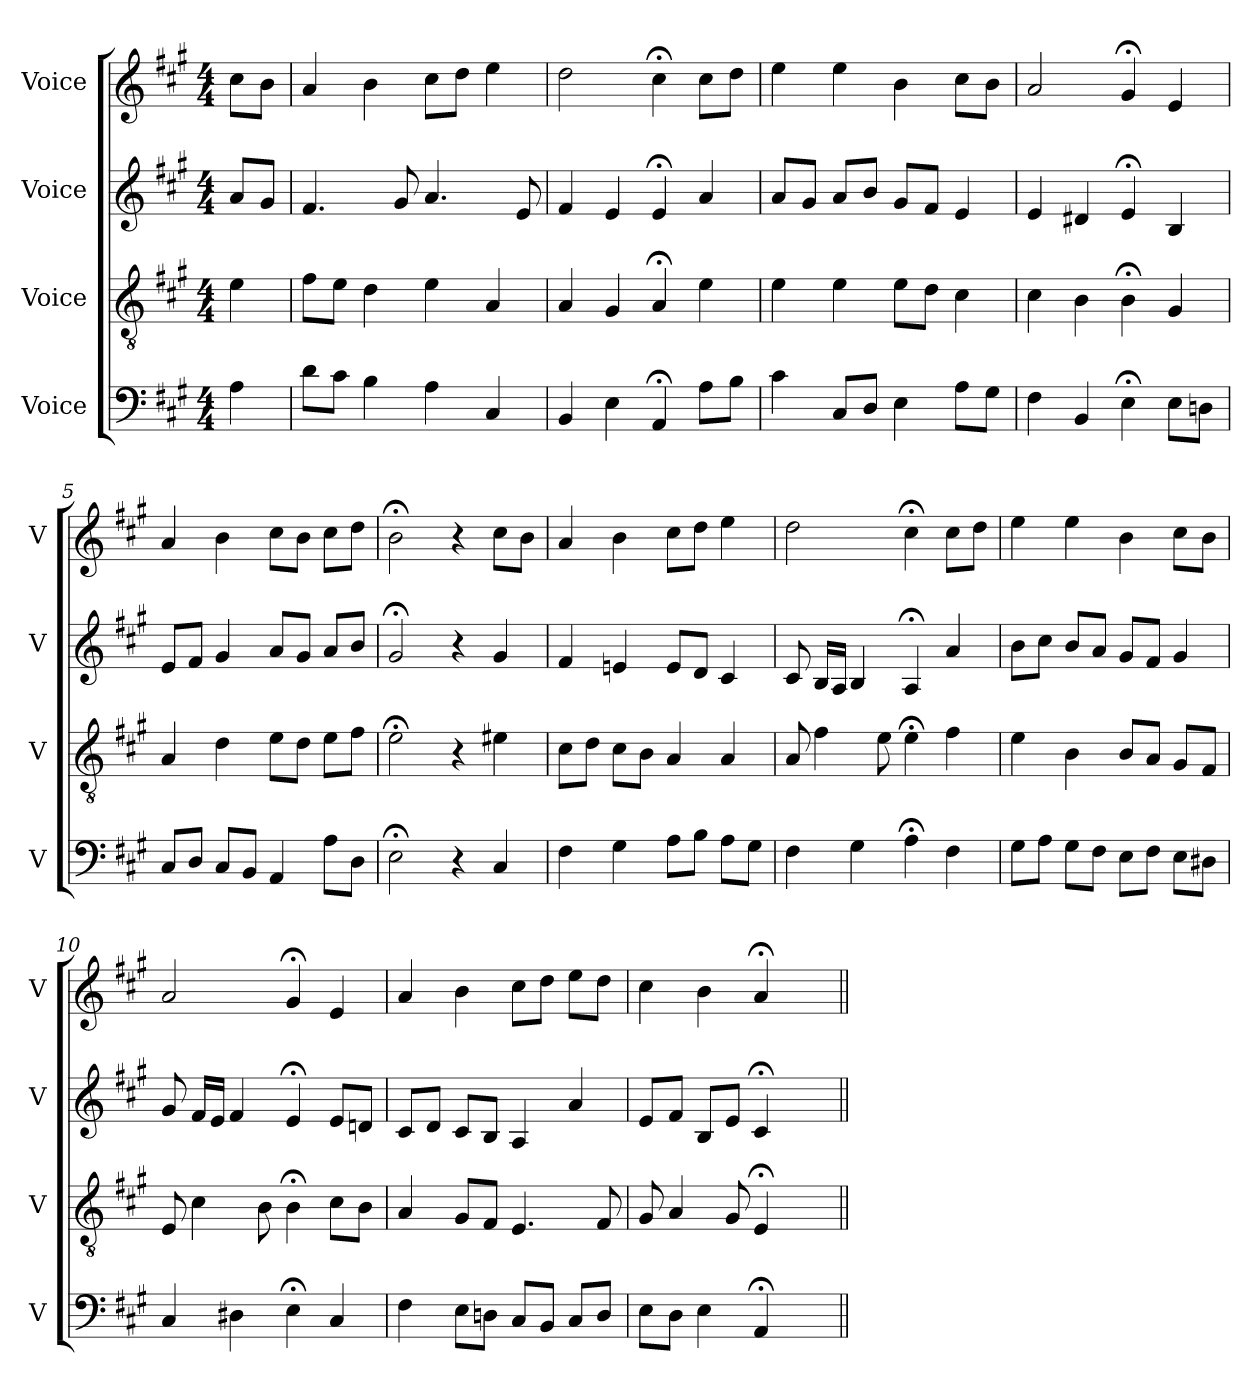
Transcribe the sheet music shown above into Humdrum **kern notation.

**kern	**kern	**kern	**kern
*part4	*part3	*part2	*part1
*staff4	*staff3	*staff2	*staff1
*I"Voice	*I"Voice	*I"Voice	*I"Voice
*I'V	*I'V	*I'V	*I'V
*clefF4	*clefGv2	*clefG2	*clefG2
*k[f#c#g#]	*k[f#c#g#]	*k[f#c#g#]	*k[f#c#g#]
*M4/4	*M4/4	*M4/4	*M4/4
*MM100	*MM100	*MM100	*MM100
=	=	=	=
4A\	4e\	8a/L	8cc#\L
.	.	8g#/J	8b\J
=1	=1	=1	=1
8d\L	8f#\L	4.f#/	4a/
8c#\J	8e\J	.	.
4B\	4d\	.	4b\
.	.	8g#/	.
4A\	4e\	4.a/	8cc#\L
.	.	.	8dd\J
4C#/	4A/	.	4ee\
.	.	8e/	.
=2	=2	=2	=2
4BB/	4A/	4f#/	2dd\
4E\	4G#/	4e/	.
4AA;/	4A;/	4e;/	4cc#;\
8A\L	4e\	4a/	8cc#\L
8B\J	.	.	8dd\J
=3	=3	=3	=3
4c#\	4e\	8a/L	4ee\
.	.	8g#/J	.
8C#/L	4e\	8a/L	4ee\
8D/J	.	8b/J	.
4E\	8e\L	8g#/L	4b\
.	8d\J	8f#/J	.
8A\L	4c#\	4e/	8cc#\L
8G#\J	.	.	8b\J
=4	=4	=4	=4
4F#\	4c#\	4e/	2a/
4BB/	4B\	4d#X/	.
4E;\	4B;\	4e;/	4g#;/
8E\L	4G#/	4B/	4e/
8Dn\J	.	.	.
!!LO:LB:g=z
=5	=5	=5	=5
8C#/L	4A/	8e/L	4a/
8D/J	.	8f#/J	.
8C#/L	4d\	4g#/	4b\
8BB/J	.	.	.
4AA/	8e\L	8a/L	8cc#\L
.	8d\J	8g#/J	8b\J
8A\L	8e\L	8a/L	8cc#\L
8D\J	8f#\J	8b/J	8dd\J
=6	=6	=6	=6
2E;\	2e;\	2g#;/	2b;\
4r	4r	4r	4r
4C#/	4e#X\	4g#/	8cc#\L
.	.	.	8b\J
=7	=7	=7	=7
4F#\	8c#\L	4f#/	4a/
.	8d\J	.	.
4G#\	8c#\L	4en/	4b\
.	8B\J	.	.
8A\L	4A/	8e/L	8cc#\L
8B\J	.	8d/J	8dd\J
8A\L	4A/	4c#/	4ee\
8G#\J	.	.	.
=8	=8	=8	=8
4F#\	8A/	8c#/	2dd\
.	4f#\	16B/LL	.
.	.	16A/JJ	.
4G#\	.	4B/	.
.	8e\	.	.
4A;\	4e;\	4A;/	4cc#;\
4F#\	4f#\	4a/	8cc#\L
.	.	.	8dd\J
!!LO:LB:g=z
=9	=9	=9	=9
8G#\L	4e\	8b\L	4ee\
8A\J	.	8cc#\J	.
8G#\L	4B\	8b/L	4ee\
8F#\J	.	8a/J	.
8E\L	8B/L	8g#/L	4b\
8F#\J	8A/J	8f#/J	.
8E\L	8G#/L	4g#/	8cc#\L
8D#X\J	8F#/J	.	8b\J
=10	=10	=10	=10
4C#/	8E/	8g#/	2a/
.	4c#\	16f#/LL	.
.	.	16e/JJ	.
4D#X\	.	4f#/	.
.	8B\	.	.
4E;\	4B;\	4e;/	4g#;/
4C#/	8c#\L	8e/L	4e/
.	8B\J	8dn/J	.
=11	=11	=11	=11
4F#\	4A/	8c#/L	4a/
.	.	8d/J	.
8E\L	8G#/L	8c#/L	4b\
8Dn\J	8F#/J	8B/J	.
8C#/L	4.E/	4A/	8cc#\L
8BB/J	.	.	8dd\J
8C#/L	.	4a/	8ee\L
8D/J	8F#/	.	8dd\J
=12	=12	=12	=12
8E\L	8G#/	8e/L	4cc#\
8D\J	4A/	8f#/J	.
4E\	.	8B/L	4b\
.	8G#/	8e/J	.
4AA;/	4E;/	4c#;/	4a;/
4ryy	4ryy	4ryy	4ryy
=||	=||	=||	=||
*-	*-	*-	*-
